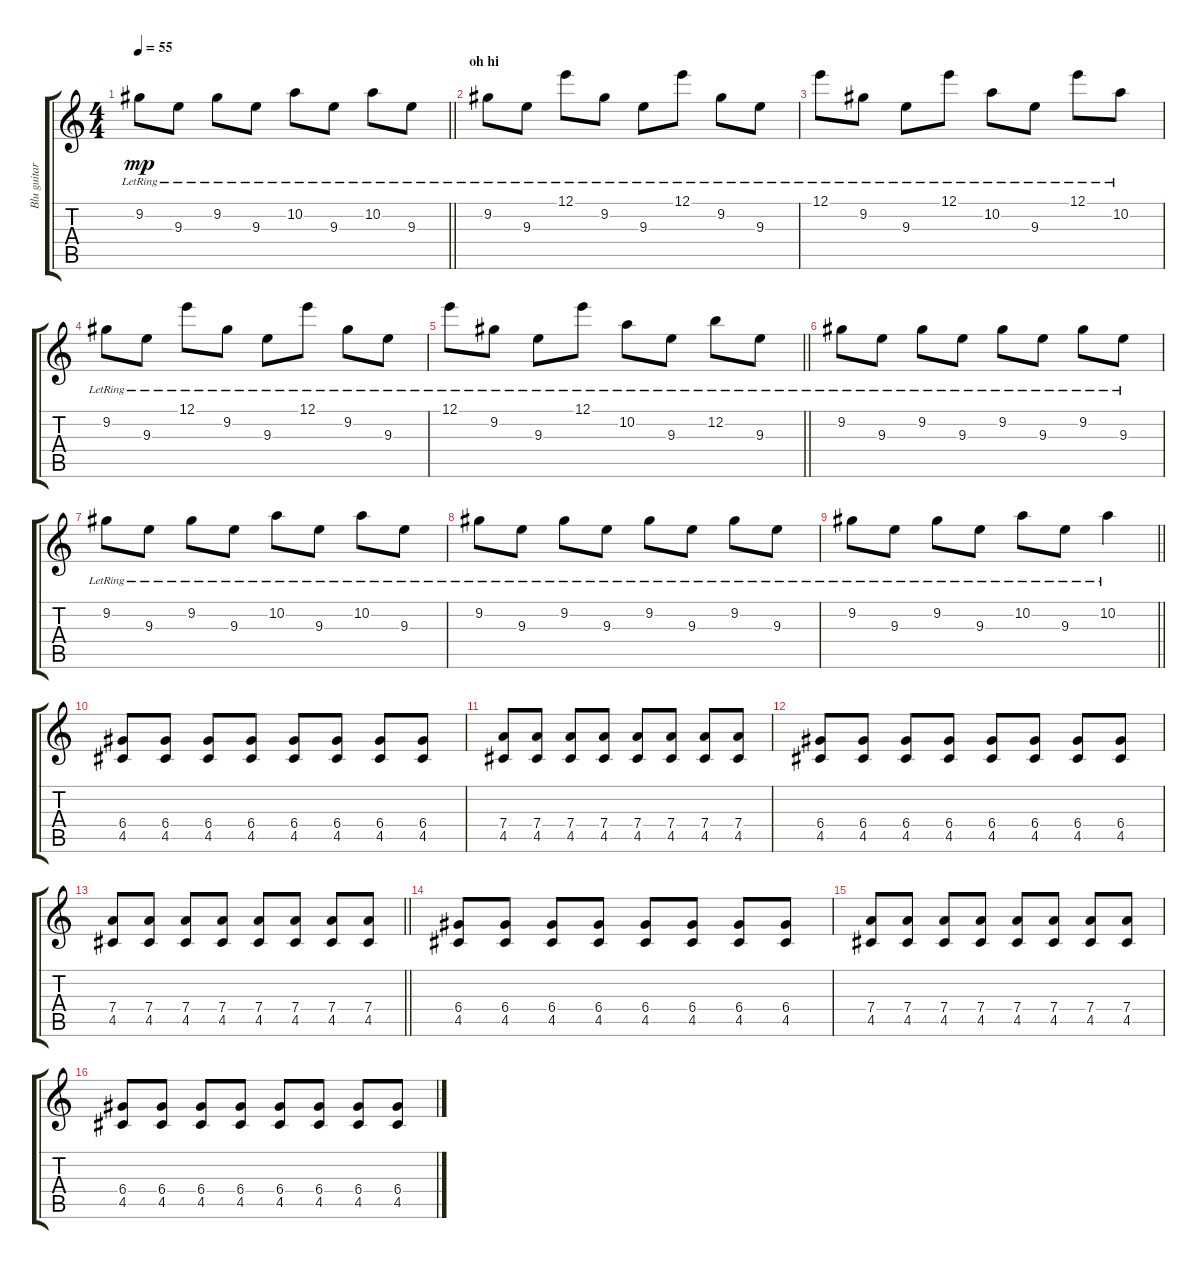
\track ("Blu guitar" "Blu guitar") {instrument electricguitarclean}
\staff {score tabs}
\tuning (E4 B3 G3 D3 A2 E2) {hide}
\ts (4 4)
\tempo 55
\clef g2
\barLineRight lightlight
\ks c
9.2{lr}.8{dy mp} 9.3{lr}.8 9.2{lr}.8 9.3{lr}.8 10.2{lr}.8 9.3{lr}.8 10.2{lr}.8 9.3{lr}.8 |
\section ("" "oh hi")
9.2{lr}.8 9.3{lr}.8 12.1{lr}.8 9.2{lr}.8 9.3{lr}.8 12.1{lr}.8 9.2{lr}.8 9.3{lr}.8 |
12.1{lr}.8 9.2{lr}.8 9.3{lr}.8 12.1{lr}.8 10.2{lr}.8 9.3{lr}.8 12.1{lr}.8 10.2{lr}.8 |
9.2{lr}.8 9.3{lr}.8 12.1{lr}.8 9.2{lr}.8 9.3{lr}.8 12.1{lr}.8 9.2{lr}.8 9.3{lr}.8 |
\barLineRight lightlight
12.1{lr}.8 9.2{lr}.8 9.3{lr}.8 12.1{lr}.8 10.2{lr}.8 9.3{lr}.8 12.2{lr}.8 9.3{lr}.8 |
\section ("" "")
9.2{lr}.8 9.3{lr}.8 9.2{lr}.8 9.3{lr}.8 9.2{lr}.8 9.3{lr}.8 9.2{lr}.8 9.3{lr}.8 |
9.2{lr}.8 9.3{lr}.8 9.2{lr}.8 9.3{lr}.8 10.2{lr}.8 9.3{lr}.8 10.2{lr}.8 9.3{lr}.8 |
9.2{lr}.8 9.3{lr}.8 9.2{lr}.8 9.3{lr}.8 9.2{lr}.8 9.3{lr}.8 9.2{lr}.8 9.3{lr}.8 |
\barLineRight lightlight
9.2{lr}.8 9.3{lr}.8 9.2{lr}.8 9.3{lr}.8 10.2{lr}.8 9.3{lr}.8 10.2{lr}.4 |
\section ("" "")
(6.4 4.5).8 (6.4 4.5).8 (6.4 4.5).8 (6.4 4.5).8 (6.4 4.5).8 (6.4 4.5).8 (6.4 4.5).8 (6.4 4.5).8 |
(7.4 4.5).8 (7.4 4.5).8 (7.4 4.5).8 (7.4 4.5).8 (7.4 4.5).8 (7.4 4.5).8 (7.4 4.5).8 (7.4 4.5).8 |
(6.4 4.5).8 (6.4 4.5).8 (6.4 4.5).8 (6.4 4.5).8 (6.4 4.5).8 (6.4 4.5).8 (6.4 4.5).8 (6.4 4.5).8 |
\barLineRight lightlight
(7.4 4.5).8 (7.4 4.5).8 (7.4 4.5).8 (7.4 4.5).8 (7.4 4.5).8 (7.4 4.5).8 (7.4 4.5).8 (7.4 4.5).8 |
\section ("" "")
(6.4 4.5).8 (6.4 4.5).8 (6.4 4.5).8 (6.4 4.5).8 (6.4 4.5).8 (6.4 4.5).8 (6.4 4.5).8 (6.4 4.5).8 |
(7.4 4.5).8 (7.4 4.5).8 (7.4 4.5).8 (7.4 4.5).8 (7.4 4.5).8 (7.4 4.5).8 (7.4 4.5).8 (7.4 4.5).8 |
(6.4 4.5).8 (6.4 4.5).8 (6.4 4.5).8 (6.4 4.5).8 (6.4 4.5).8 (6.4 4.5).8 (6.4 4.5).8 (6.4 4.5).8
